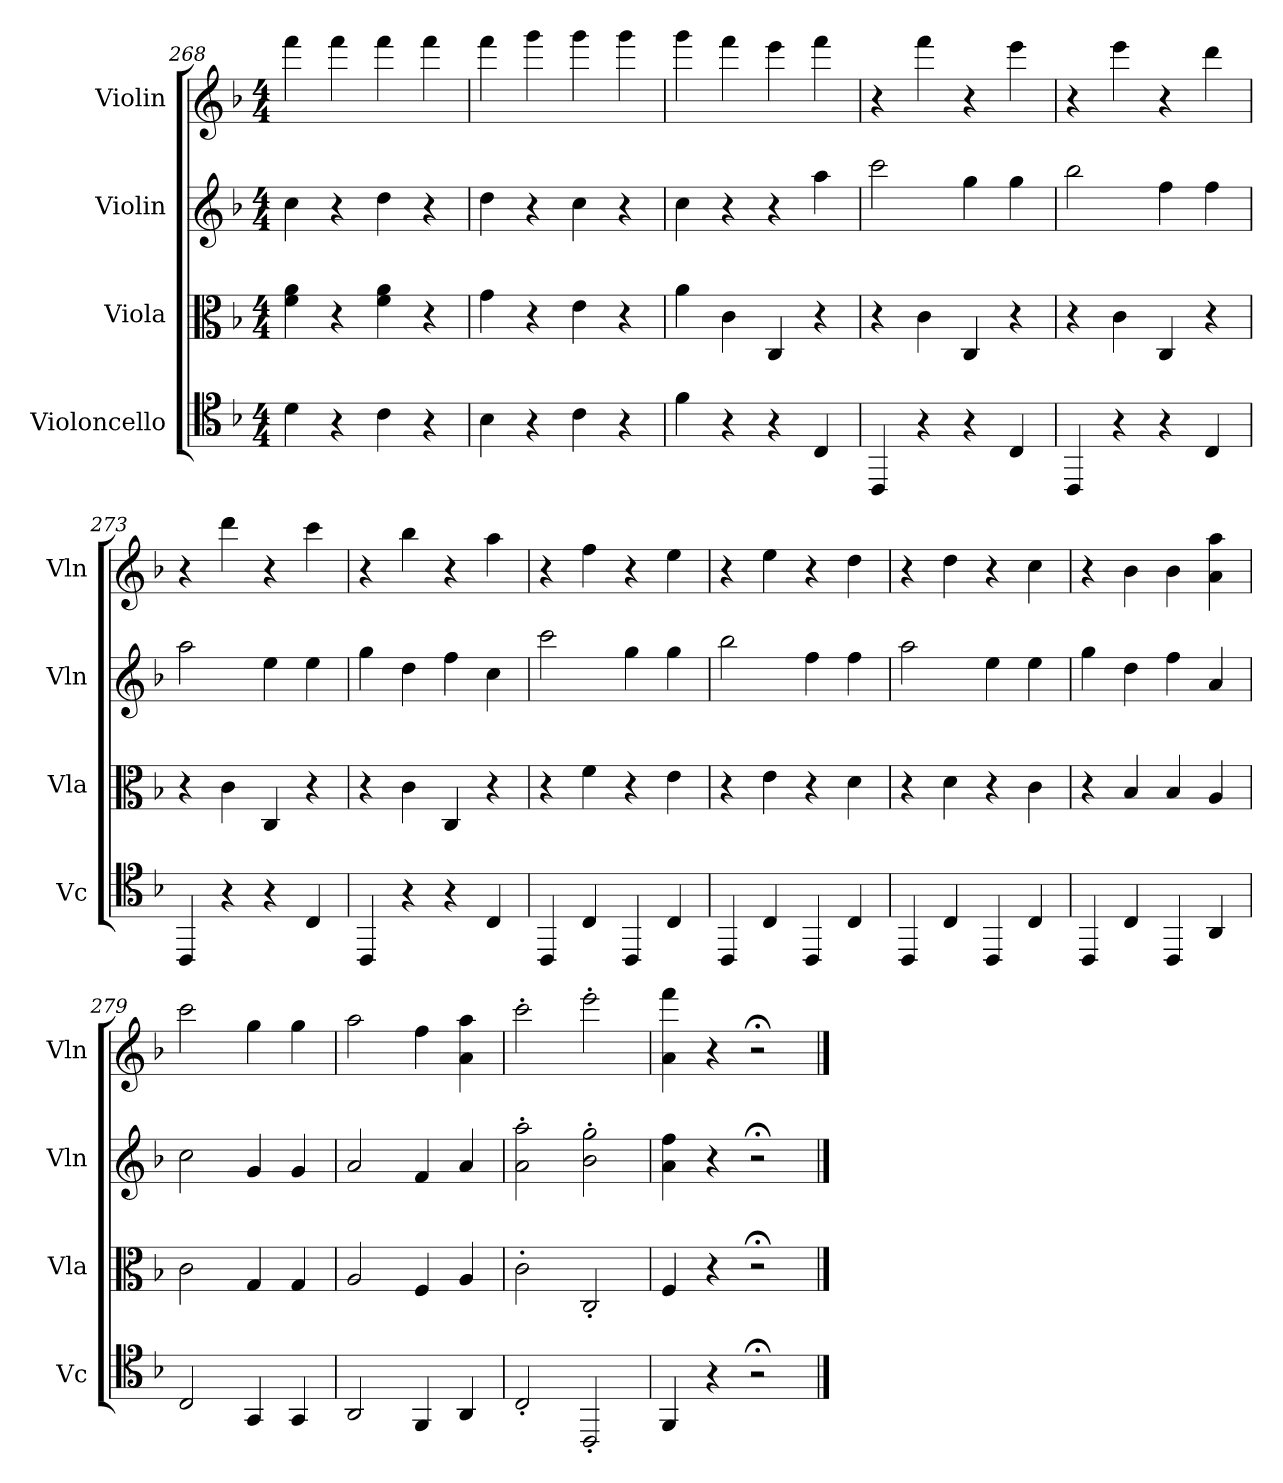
**kern	**kern	**kern	**kern
*part4	*part3	*part2	*part1
*staff4	*staff3	*staff2	*staff1
*I"Violoncello	*I"Viola	*I"Violin	*I"Violin
*I'Vc	*I'Vla	*I'Vln	*I'Vln
*clefC4	*clefC3	*clefG2	*clefG2
*k[b-]	*k[b-]	*k[b-]	*k[b-]
*M4/4	*M4/4	*M4/4	*M4/4
=268	=268	=268	=268
4d\	4f\ 4a\	4cc\	4fff\
4r	4r	4r	4fff\
4c\	4f\ 4a\	4dd\	4fff\
4r	4r	4r	4fff\
=269	=269	=269	=269
4B-\	4g\	4dd\	4fff\
4r	4r	4r	4ggg\
4c\	4e\	4cc\	4ggg\
4r	4r	4r	4ggg\
=270	=270	=270	=270
4f\	4a\	4cc\	4ggg\
4r	4c\	4r	4fff\
4r	4C/	4r	4eee\
4C/	4r	4aa\	4fff\
=271	=271	=271	=271
4CC/	4r	2ccc\	4r
4r	4c\	.	4fff\
4r	4C/	4gg\	4r
4C/	4r	4gg\	4eee\
=272	=272	=272	=272
4CC/	4r	2bb-\	4r
4r	4c\	.	4eee\
4r	4C/	4ff\	4r
4C/	4r	4ff\	4ddd\
=273	=273	=273	=273
4CC/	4r	2aa\	4r
4r	4c\	.	4ddd\
4r	4C/	4ee\	4r
4C/	4r	4ee\	4ccc\
=274	=274	=274	=274
4CC/	4r	4gg\	4r
4r	4c\	4dd\	4bb-\
4r	4C/	4ff\	4r
4C/	4r	4cc\	4aa\
=275	=275	=275	=275
4CC/	4r	2ccc\	4r
4C/	4f\	.	4ff\
4CC/	4r	4gg\	4r
4C/	4e\	4gg\	4ee\
=276	=276	=276	=276
4CC/	4r	2bb-\	4r
4C/	4e\	.	4ee\
4CC/	4r	4ff\	4r
4C/	4d\	4ff\	4dd\
=277	=277	=277	=277
4CC/	4r	2aa\	4r
4C/	4d\	.	4dd\
4CC/	4r	4ee\	4r
4C/	4c\	4ee\	4cc\
=278	=278	=278	=278
4CC/	4r	4gg\	4r
4C/	4B-/	4dd\	4b-\
4CC/	4B-/	4ff\	4b-\
4AA/	4A/	4a/	4a\ 4aa\
=279	=279	=279	=279
2C/	2c\	2cc\	2ccc\
4GG/	4G/	4g/	4gg\
4GG/	4G/	4g/	4gg\
=280	=280	=280	=280
2AA/	2A/	2a/	2aa\
4FF/	4F/	4f/	4ff\
4AA/	4A/	4a/	4a\ 4aa\
=281	=281	=281	=281
2C'/	2c'\	2a'\ 2aa'\	2ccc'\
2CC'/	2C'/	2b-'\ 2gg'\	2eee'\
=282	=282	=282	=282
4FF/	4F/	4a\ 4ff\	4a\ 4fff\
4r	4r	4r	4r
2r;<	2r;<	2r;<	2r;<
==	==	==	==
*-	*-	*-	*-
